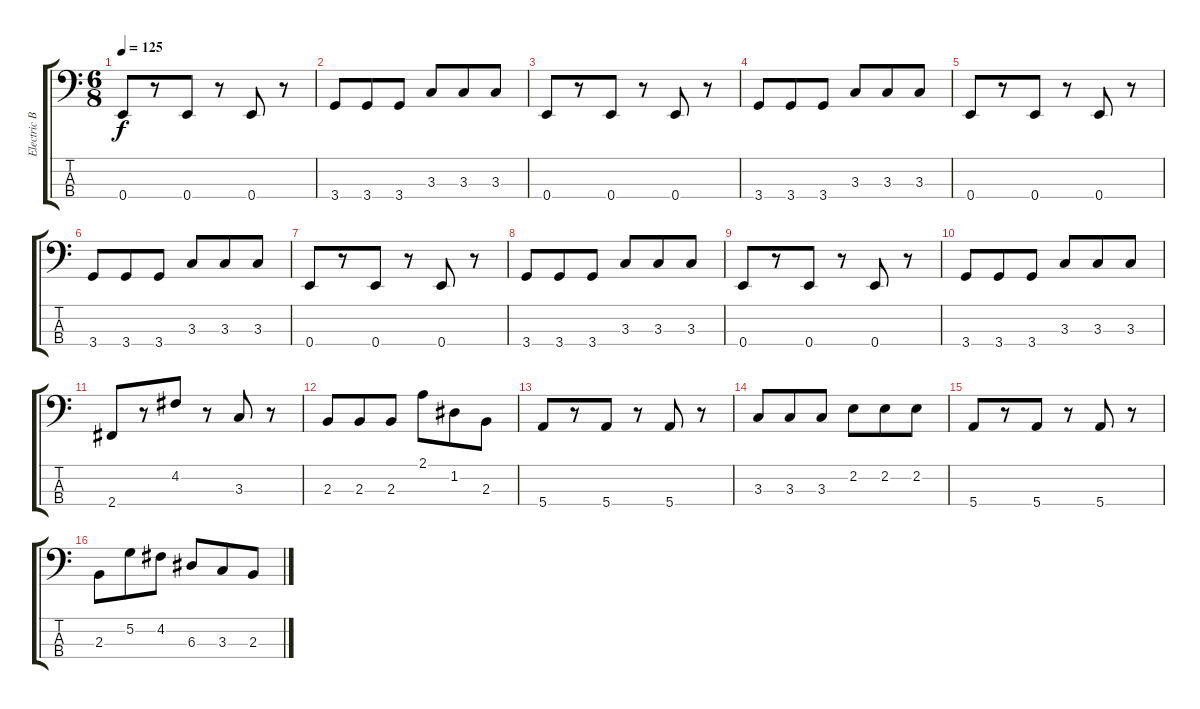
\track ("Electric Bass" "Electric B") {instrument electricbassfinger}
\staff {score tabs}
\tuning (G2 D2 A1 E1) {hide}
\ts (6 8)
\tempo 125
\clef f4
\ks c
0.4.8{dy f} r.8 0.4.8 r.8 0.4.8 r.8 |
3.4.8 3.4.8 3.4.8 3.3.8 3.3.8 3.3.8 |
0.4.8 r.8 0.4.8 r.8 0.4.8 r.8 |
3.4.8 3.4.8 3.4.8 3.3.8 3.3.8 3.3.8 |
0.4.8 r.8 0.4.8 r.8 0.4.8 r.8 |
3.4.8 3.4.8 3.4.8 3.3.8 3.3.8 3.3.8 |
0.4.8 r.8 0.4.8 r.8 0.4.8 r.8 |
3.4.8 3.4.8 3.4.8 3.3.8 3.3.8 3.3.8 |
0.4.8 r.8 0.4.8 r.8 0.4.8 r.8 |
3.4.8 3.4.8 3.4.8 3.3.8 3.3.8 3.3.8 |
2.4.8 r.8 4.2.8 r.8 3.3.8 r.8 |
2.3.8 2.3.8 2.3.8 2.1.8 1.2.8 2.3.8 |
5.4.8 r.8 5.4.8 r.8 5.4.8 r.8 |
3.3.8 3.3.8 3.3.8 2.2.8 2.2.8 2.2.8 |
5.4.8 r.8 5.4.8 r.8 5.4.8 r.8 |
2.3.8 5.2.8 4.2.8 6.3.8 3.3.8 2.3.8
